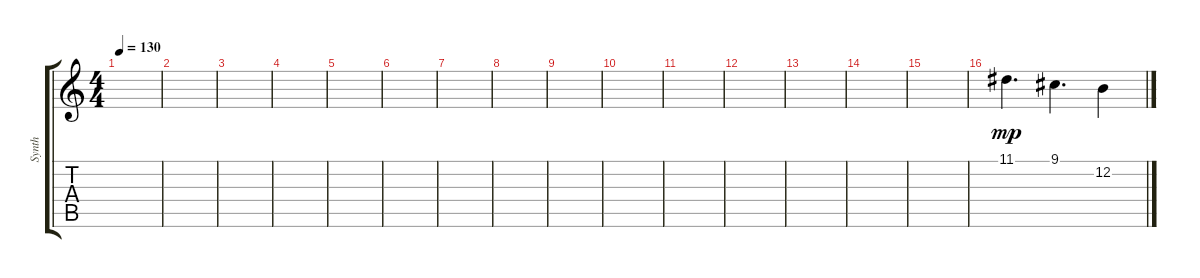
\track ("Synth" "Synth") {instrument pad2warm}
\staff {score tabs}
\tuning (E4 B3 G3 D3 A2 E2) {hide}
\ts (4 4)
\tempo 130
\clef g2
\ks c
|
|
|
|
|
|
|
|
|
|
|
|
|
|
|
11.1.4{d dy mp} 9.1.4{d} 12.2.4
